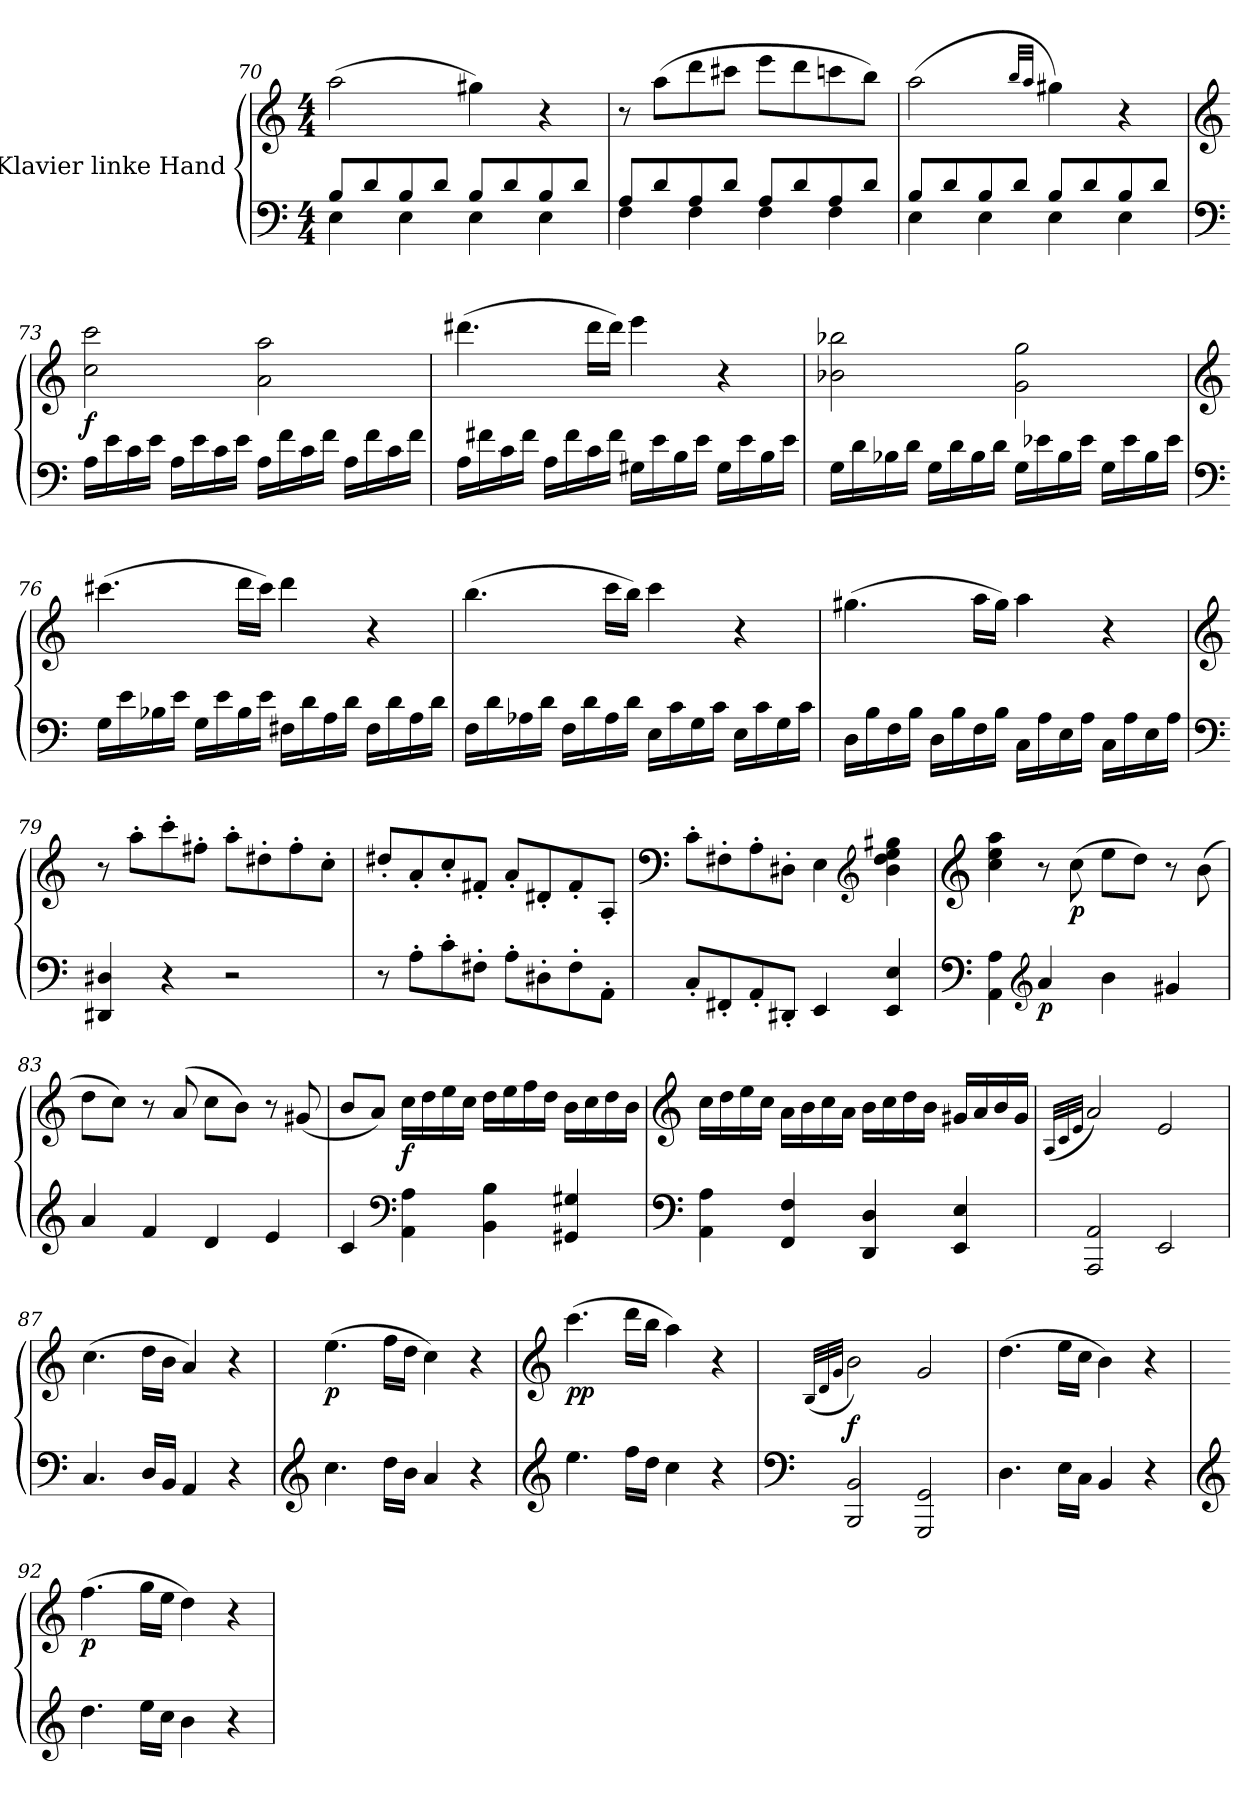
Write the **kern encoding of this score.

**kern	**kern	**dynam
*part1	*part1	*part1
*staff2	*staff1	*staff1/2
*I"Klavier linke Hand	*	*
!!LO:LB:g=z
*clefF4	*clefG2	*
*k[]	*k[]	*
*M4/4	*M4/4	*
=70	=70	=70
*^	*	*
8B/L	4E\	(2aa\	.
8d/	.	.	.
8B/	4E\	.	.
8d/J	.	.	.
8B/L	4E\	4gg#X\)	.
8d/	.	.	.
8B/	4E\	4r	.
8d/J	.	.	.
=71	=71	=71	=71
8A/L	4F\	8r	.
8d/	.	(8aa\L	.
8A/	4F\	8ddd\	.
8d/J	.	8ccc#X\J	.
8A/L	4F\	8eee\L	.
8d/	.	8ddd\	.
8A/	4F\	8cccn\	.
8d/J	.	8bb\J)	.
=72	=72	=72	=72
8B/L	4E\	(2aa\	.
8d/	.	.	.
8B/	4E\	.	.
8d/J	.	.	.
.	.	32qbb/LLL	.
.	.	32qaa/JJJ	.
8B/L	4E\	4gg#X\)	.
8d/	.	.	.
8B/	4E\	4r	.
8d/J	.	.	.
*v	*v	*	*
!!LO:LB:g=z
=73	=73	=73
*clefF4	*clefG2	*
!	!	!LO:DY:b
16A\LL	2cc\ 2ccc\	f
16e\	.	.
16c\	.	.
16e\JJ	.	.
16A\LL	.	.
16e\	.	.
16c\	.	.
16e\JJ	.	.
16A\LL	2a\ 2aa\	.
16f\	.	.
16c\	.	.
16f\JJ	.	.
16A\LL	.	.
16f\	.	.
16c\	.	.
16f\JJ	.	.
!!LO:LB:g=z
=74	=74	=74
16A\LL	(4.ddd#X\	.
16f#X\	.	.
16c\	.	.
16f#\JJ	.	.
16A\LL	.	.
16f#\	.	.
16c\	16ddd#\LL	.
16f#\JJ	16ddd#\JJ)	.
16G#X\LL	4eee\	.
16e\	.	.
16B\	.	.
16e\JJ	.	.
16G#\LL	4r	.
16e\	.	.
16B\	.	.
16e\JJ	.	.
!!LO:LB:g=z
=75	=75	=75
16G\LL	2b-X\ 2bb-X\	.
16d\	.	.
16B-X\	.	.
16d\JJ	.	.
16G\LL	.	.
16d\	.	.
16B-\	.	.
16d\JJ	.	.
16G\LL	2g\ 2gg\	.
16e-X\	.	.
16B-\	.	.
16e-\JJ	.	.
16G\LL	.	.
16e-\	.	.
16B-\	.	.
16e-\JJ	.	.
!!LO:LB:g=z
=76	=76	=76
*clefF4	*clefG2	*
16G\LL	(4.ccc#X\	.
16e\	.	.
16B-X\	.	.
16e\JJ	.	.
16G\LL	.	.
16e\	.	.
16B-\	16ddd\LL	.
16e\JJ	16ccc#\JJ)	.
16F#X\LL	4ddd\	.
16d\	.	.
16A\	.	.
16d\JJ	.	.
16F#\LL	4r	.
16d\	.	.
16A\	.	.
16d\JJ	.	.
!!LO:PB:g=z
=77	=77	=77
16F\LL	(4.bb\	.
16d\	.	.
16A-X\	.	.
16d\JJ	.	.
16F\LL	.	.
16d\	.	.
16A-\	16ccc\LL	.
16d\JJ	16bb\JJ)	.
16E\LL	4ccc\	.
16c\	.	.
16G\	.	.
16c\JJ	.	.
16E\LL	4r	.
16c\	.	.
16G\	.	.
16c\JJ	.	.
!!LO:LB:g=z
=78	=78	=78
16D\LL	(4.gg#X\	.
16B\	.	.
16F\	.	.
16B\JJ	.	.
16D\LL	.	.
16B\	.	.
16F\	16aa\LL	.
16B\JJ	16gg#\JJ)	.
16C\LL	4aa\	.
16A\	.	.
16E\	.	.
16A\JJ	.	.
16C\LL	4r	.
16A\	.	.
16E\	.	.
16A\JJ	.	.
!!LO:LB:g=z
=79	=79	=79
*clefF4	*clefG2	*
4DD#X/ 4D#X/	8r	.
.	8aa'\L	.
4r	8ccc'\	.
.	8ff#X'\J	.
2r	8aa'\L	.
.	8dd#X'\	.
.	8ff#'\	.
.	8cc'\J	.
=80	=80	=80
8r	8dd#X'/L	.
8A'\L	8a'/	.
8c'\	8cc'/	.
8F#X'\J	8f#X'/J	.
8A'\L	8a'/L	.
8D#X'\	8d#X'/	.
8F#'\	8f#'/	.
8AA'\J	8A'/J	.
=81	=81	=81
*	*clefF4	*
8C'/L	8c'\L	.
8FF#X'/	8F#X'\	.
8AA'/	8A'\	.
8DD#X'/J	8D#X'\J	.
4EE/	4E\	.
*	*clefG2	*
4EE/ 4E/	4b\ 4dd\ 4ee\ 4gg#X\	.
!!LO:LB:g=z
=82	=82	=82
*clefF4	*clefG2	*
4AA\ 4A\	4cc\ 4ee\ 4aa\	.
*clefG2	*	*
!	!	!LO:DY:b=2
4a/	8r	p
!	!	!LO:DY:b
.	(8cc\	p
4b\	8ee\L	.
.	8dd\J)	.
4g#X/	8r	.
.	(8b\	.
=83	=83	=83
4a/	8dd\L	.
.	8cc\J)	.
4f/	8r	.
.	(8a/	.
4d/	8cc\L	.
.	8b\J)	.
4e/	8r	.
.	(8g#X/	.
!!LO:LB:g=z
=84	=84	=84
4c/	8b/L	.
.	8a/J)	.
*clefF4	*	*
!	!	!LO:DY:b
4AA\ 4A\	16cc\LL	f
.	16dd\	.
.	16ee\	.
.	16cc\JJ	.
4BB\ 4B\	16dd\LL	.
.	16ee\	.
.	16ff\	.
.	16dd\JJ	.
4GG#X/ 4G#X/	16b\LL	.
.	16cc\	.
.	16dd\	.
.	16b\JJ	.
!!LO:LB:g=z
=85	=85	=85
*clefF4	*clefG2	*
4AA\ 4A\	16cc\LL	.
.	16dd\	.
.	16ee\	.
.	16cc\JJ	.
4FF/ 4F/	16a\LL	.
.	16b\	.
.	16cc\	.
.	16a\JJ	.
4DD/ 4D/	16b\LL	.
.	16cc\	.
.	16dd\	.
.	16b\JJ	.
4EE/ 4E/	16g#X/LL	.
.	16a/	.
.	16b/	.
.	16g#/JJ	.
=86	=86	=86
.	(32qA/LLL	.
.	32qc/	.
.	32qe/JJJ	.
2AAA/ 2AA/	2a/)	.
2EE/	2e/	.
=87	=87	=87
4.C/	(4.cc\	.
16D/LL	16dd\LL	.
16BB/JJ	16b\JJ	.
4AA/	4a/)	.
4r	4r	.
=88	=88	=88
*clefG2	*	*
!	!	!LO:DY:b
4.cc\	(4.ee\	p
16dd\LL	16ff\LL	.
16b\JJ	16dd\JJ	.
4a/	4cc\)	.
4r	4r	.
!!LO:LB:g=z
=89	=89	=89
*clefG2	*clefG2	*
!	!	!LO:DY:b
4.ee\	(4.ccc\	pp
16ff\LL	16ddd\LL	.
16dd\JJ	16bb\JJ	.
4cc\	4aa\)	.
4r	4r	.
=90	=90	=90
*clefF4	*	*
.	(32qB/LLL	.
.	32qd/	.
.	32qg/JJJ	.
!	!	!LO:DY:b
2BBB/ 2BB/	2b\)	f
2GGG/ 2GG/	2g/	.
=91	=91	=91
4.D\	(4.dd\	.
16E\LL	16ee\LL	.
16C\JJ	16cc\JJ	.
4BB/	4b\)	.
4r	4r	.
=92	=92	=92
*clefG2	*	*
!	!	!LO:DY:b
4.dd\	(4.ff\	p
16ee\LL	16gg\LL	.
16cc\JJ	16ee\JJ	.
4b\	4dd\)	.
4r	4r	.
=	=	=
*-	*-	*-
